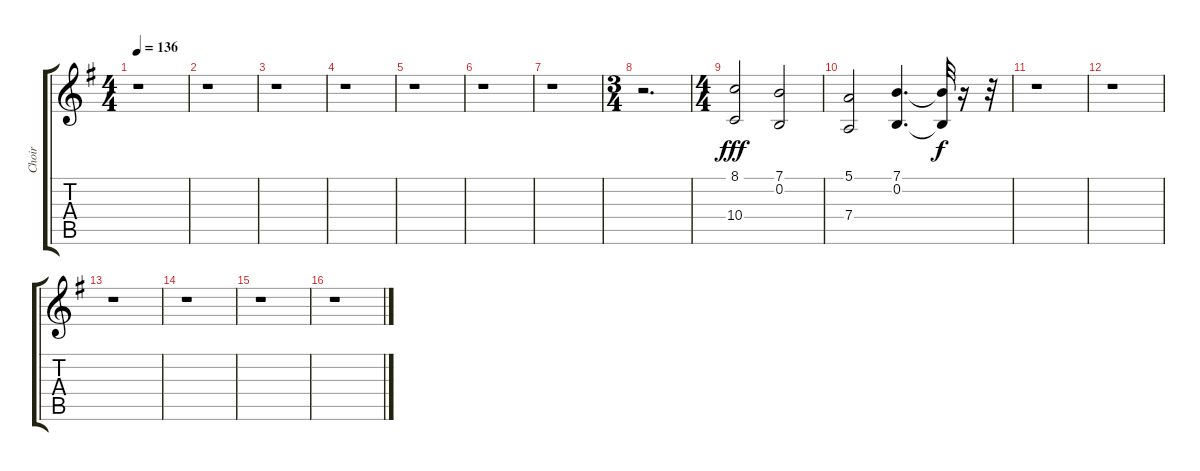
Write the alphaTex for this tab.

\track ("Choir" "Choir") {instrument choiraahs}
\staff {score tabs}
\tuning (E4 B3 G3 D3 A2 E2) {hide}
\ts (4 4)
\tempo 136
\clef g2
\ks eminor
r.1{dy ff} |
r.1 |
r.1 |
r.1 |
r.1 |
r.1 |
r.1 |
\ts (3 4)
r.2{d} |
\ts (4 4)
(8.1 10.4).2{dy fff} (7.1 0.2).2 |
(5.1 7.4).2 (7.1 0.2).4{d} (7.1{t} 0.2{t}).32{dy f} r.16 r.32 |
r.1 |
r.1 |
r.1 |
r.1 |
r.1 |
r.1
